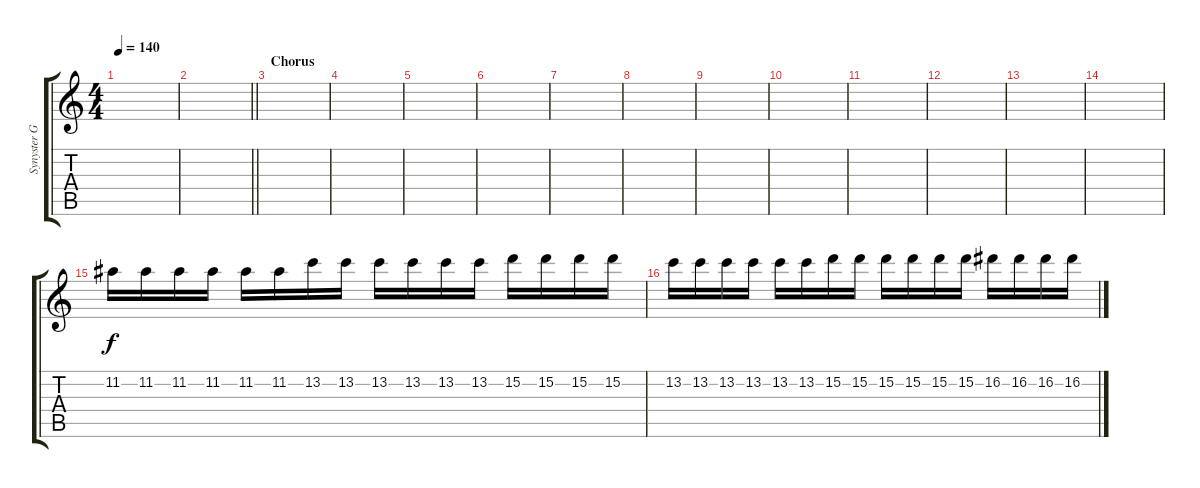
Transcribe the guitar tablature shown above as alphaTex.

\track ("Synyster Gates" "Synyster G") {instrument distortionguitar}
\staff {score tabs}
\tuning (E4 B3 G3 D3 A2 D2) {hide}
\ts (4 4)
\tempo 140
\clef g2
\ks c
|
\barLineRight lightlight
|
\section ("" "Chorus")
|
|
|
|
|
|
|
|
|
|
|
|
11.2.16 11.2.16 11.2.16 11.2.16 11.2.16 11.2.16 13.2.16 13.2.16 13.2.16 13.2.16 13.2.16 13.2.16 15.2.16 15.2.16 15.2.16 15.2.16 |
13.2.16 13.2.16 13.2.16 13.2.16 13.2.16 13.2.16 15.2.16 15.2.16 15.2.16 15.2.16 15.2.16 15.2.16 16.2.16 16.2.16 16.2.16 16.2.16
